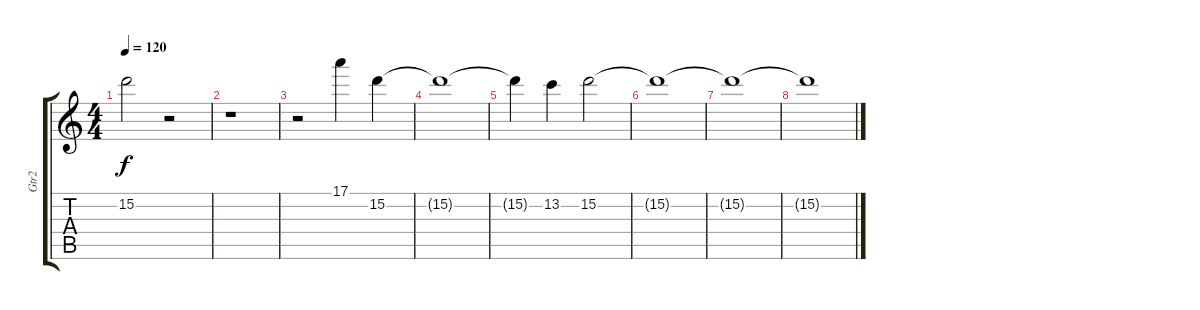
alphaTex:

\track ("Gtr2" "Gtr2") {instrument synthbass2}
\staff {score tabs}
\tuning (E4 B3 G3 D3 A2 E2) {hide}
\ts (4 4)
\tempo 120
\clef g2
\ks c
15.2{t}.2{dy f} r.2 |
r.1 |
r.2 17.1.4 15.2.4 |
15.2{t}.1 |
15.2{t}.4 13.2.4 15.2.2 |
15.2{t}.1 |
15.2{t}.1 |
15.2{t}.1
